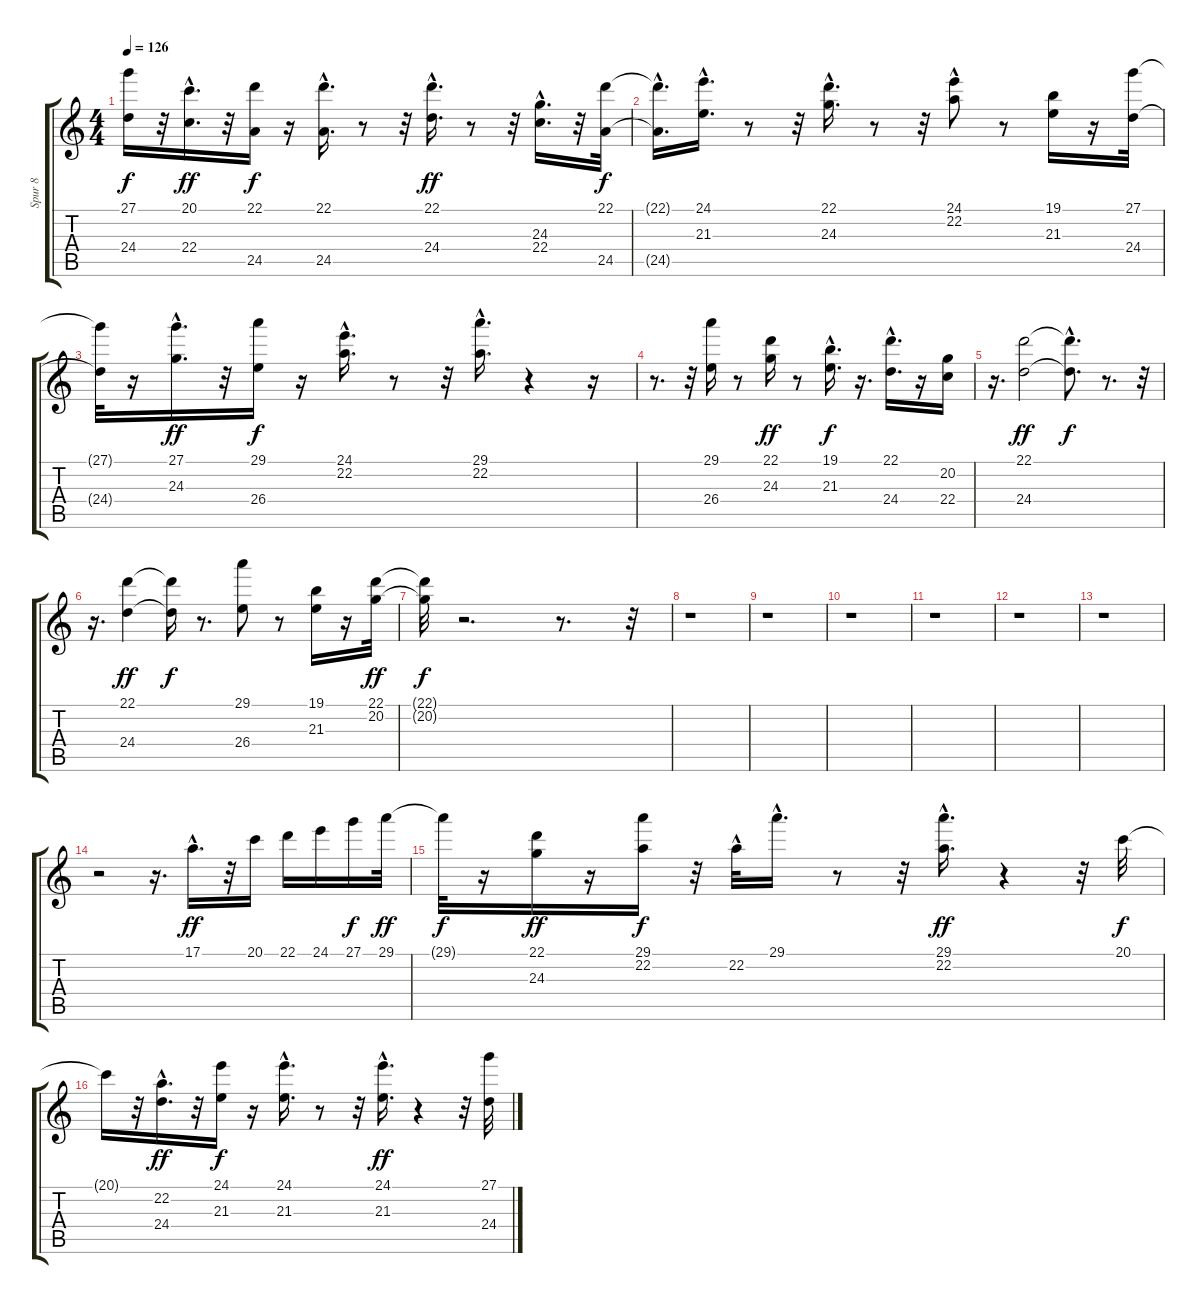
\track ("Spur 8" "Spur 8") {instrument stringensemble1}
\staff {score tabs}
\tuning (E4 B3 G3 D3 A2 E2) {hide}
\ts (4 4)
\tempo 126
\clef g2
\ks c
(27.1{t} 24.4{t}).16{dy f} r.32 (20.1{hac} 22.4{hac}).16{d dy ff} r.32 (22.1 24.5).16{dy f} r.16 (22.1{hac} 24.5{hac}).16{d} r.8 r.32 (22.1 24.4{hac}).16{d dy ff} r.8 r.32 (24.3 22.4{hac}).16{d} r.32 (22.1 24.5).32{dy f} |
(22.1{t} 24.5{hac t}).16{d} (24.1{hac} 21.3{hac}).16{d} r.8 r.32 (22.1{hac} 24.3{hac}).16{d} r.8 r.32 (24.1 22.2{hac}).8 r.8 (19.1 21.3).16 r.16 (27.1 24.4).32 |
(27.1{t} 24.4{t}).32 r.16 (27.1{hac} 24.3{hac}).16{d dy ff} r.32 (29.1 26.4).16{dy f} r.16 (24.1 22.2{hac}).16{d} r.8 r.32 (29.1 22.2{hac}).16{d} r.4 r.16 |
r.8{d} r.32 (29.1 26.4).16 r.8 (22.1 24.3).16{dy ff} r.8 (19.1{hac} 21.3{hac}).16{d dy f} r.16{d} (22.1 24.4{hac}).16{d} r.16 (20.2 22.4).16 |
r.16{d} (22.1 24.4).2{dy ff} (22.1{hac t} 24.4{hac t}).8{d dy f} r.8{d} r.32 |
r.16{d} (22.1 24.4).4{dy ff} (22.1{t} 24.4{t}).16{dy f} r.8{d} (29.1 26.4).8 r.8 (19.1 21.3).16 r.16 (22.1 20.2).32{dy ff} |
(22.1{t} 20.2{t}).32{dy f} r.2{d} r.8{d} r.32 |
r.1 |
r.1 |
r.1 |
r.1 |
r.1 |
r.1 |
r.2 r.16{d} 17.1{hac}.16{d dy ff} r.32 20.1.16 22.1.16 24.1.16 27.1.16{dy f} 29.1.32{dy ff} |
29.1{t}.32{dy f} r.16 (22.1 24.3).16{dy ff} r.16 (29.1 22.2).16{dy f} r.32 22.2{hac}.32 29.1{hac}.16{d} r.8 r.32 (29.1 22.2{hac}).16{d dy ff} r.4 r.32 20.1.32{dy f} |
20.1{t}.16 r.32 (22.2 24.4{hac}).16{d dy ff} r.32 (24.1 21.3).16{dy f} r.16 (24.1{hac} 21.3{hac}).16{d} r.8 r.32 (24.1{hac} 21.3{hac}).16{d dy ff} r.4 r.32 (27.1 24.4).32
